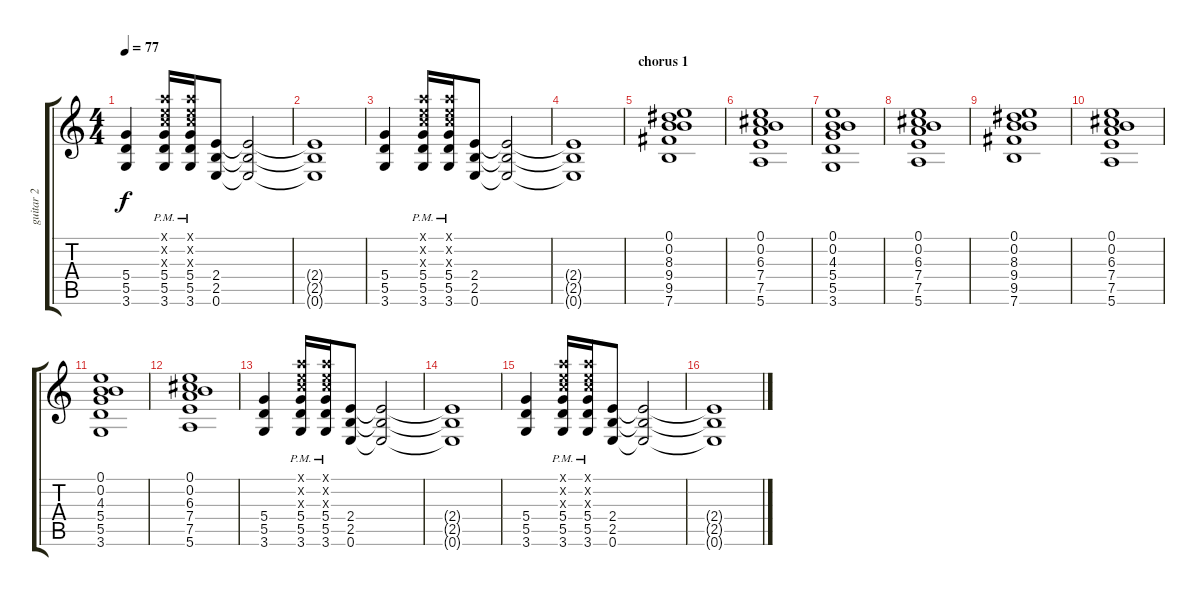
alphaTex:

\track ("guitar 2" "guitar 2") {instrument overdrivenguitar}
\staff {score tabs}
\tuning (E4 B3 G3 D3 A2 E2) {hide}
\ts (4 4)
\tempo 77
\clef g2
\ks c
(5.4 5.5 3.6).4{dy f} (5.1{x} 5.2{x} 5.3{x} 5.4 5.5 3.6{pm}).16 (5.1{x} 5.2{x} 5.3{x} 5.4 5.5 3.6{pm}).16 (2.4 2.5 0.6).8 (2.4{t} 2.5{t} 0.6{t}).2 |
(2.4{t} 2.5{t} 0.6{t}).1 |
(5.4 5.5 3.6).4 (5.1{x} 5.2{x} 5.3{x} 5.4 5.5 3.6{pm}).16 (5.1{x} 5.2{x} 5.3{x} 5.4 5.5 3.6{pm}).16 (2.4 2.5 0.6).8 (2.4{t} 2.5{t} 0.6{t}).2 |
(2.4{t} 2.5{t} 0.6{t}).1 |
\section ("" "chorus 1")
(0.1 0.2 8.3 9.4 9.5 7.6).1{volume 10 balance 3} |
(0.1 0.2 6.3 7.4 7.5 5.6).1 |
(0.1 0.2 4.3 5.4 5.5 3.6).1 |
(0.1 0.2 6.3 7.4 7.5 5.6).1 |
(0.1 0.2 8.3 9.4 9.5 7.6).1 |
(0.1 0.2 6.3 7.4 7.5 5.6).1 |
(0.1 0.2 4.3 5.4 5.5 3.6).1 |
(0.1 0.2 6.3 7.4 7.5 5.6).1 |
(5.4 5.5 3.6).4{volume 11} (5.1{x} 5.2{x} 5.3{x} 5.4 5.5 3.6{pm}).16 (5.1{x} 5.2{x} 5.3{x} 5.4 5.5 3.6{pm}).16 (2.4 2.5 0.6).8 (2.4{t} 2.5{t} 0.6{t}).2 |
(2.4{t} 2.5{t} 0.6{t}).1 |
(5.4 5.5 3.6).4 (5.1{x} 5.2{x} 5.3{x} 5.4 5.5 3.6{pm}).16 (5.1{x} 5.2{x} 5.3{x} 5.4 5.5 3.6{pm}).16 (2.4 2.5 0.6).8 (2.4{t} 2.5{t} 0.6{t}).2 |
(2.4{t} 2.5{t} 0.6{t}).1
